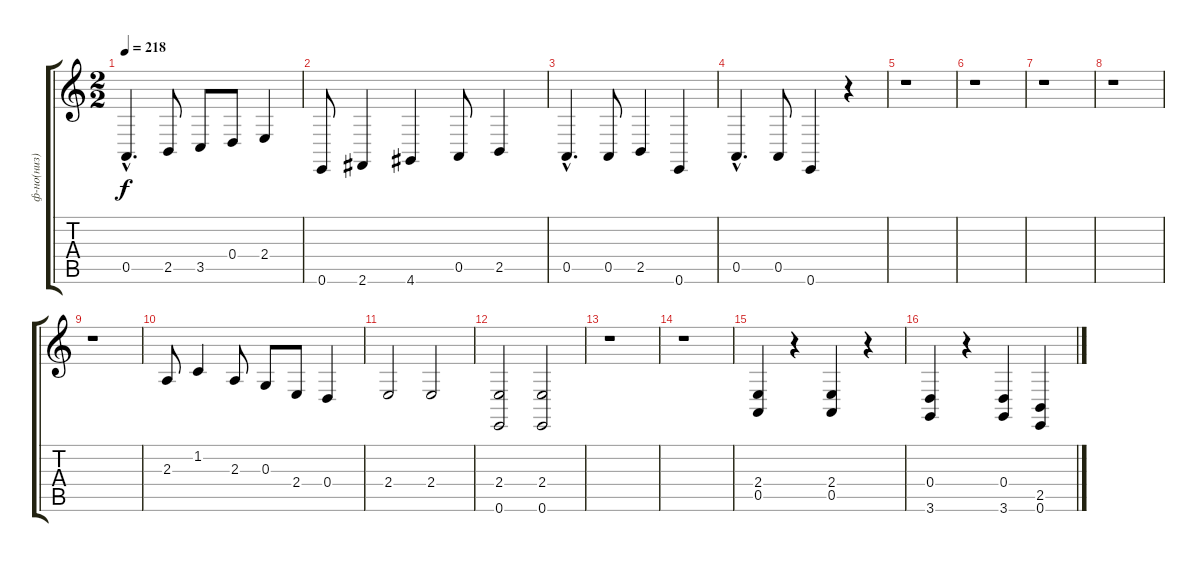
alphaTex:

\track ("ф-но(низ)" "ф-но(низ)") {instrument acousticgrandpiano}
\staff {score tabs}
\tuning (E4 B3 G3 D3 A2 E2) {hide}
\ts (2 2)
\tempo 218
\clef g2
\ks c
0.5{hac}.4{d dy f} 2.5.8 3.5.8 0.4.8 2.4.4 |
0.6.8 2.6.4 4.6.4 0.5.8 2.5.4 |
0.5{hac}.4{d} 0.5.8 2.5.4 0.6.4 |
0.5{hac}.4{d} 0.5.8 0.6.4 r.4 |
r.1 |
r.1 |
r.1 |
r.1 |
r.1 |
2.3.8 1.2.4 2.3.8 0.3.8 2.4.8 0.4.4 |
2.4.2 2.4.2 |
(2.4 0.6).2 (2.4 0.6).2 |
r.1 |
r.1 |
(2.4 0.5).4 r.4 (2.4 0.5).4 r.4 |
(0.4 3.6).4 r.4 (0.4 3.6).4 (2.5 0.6).4
